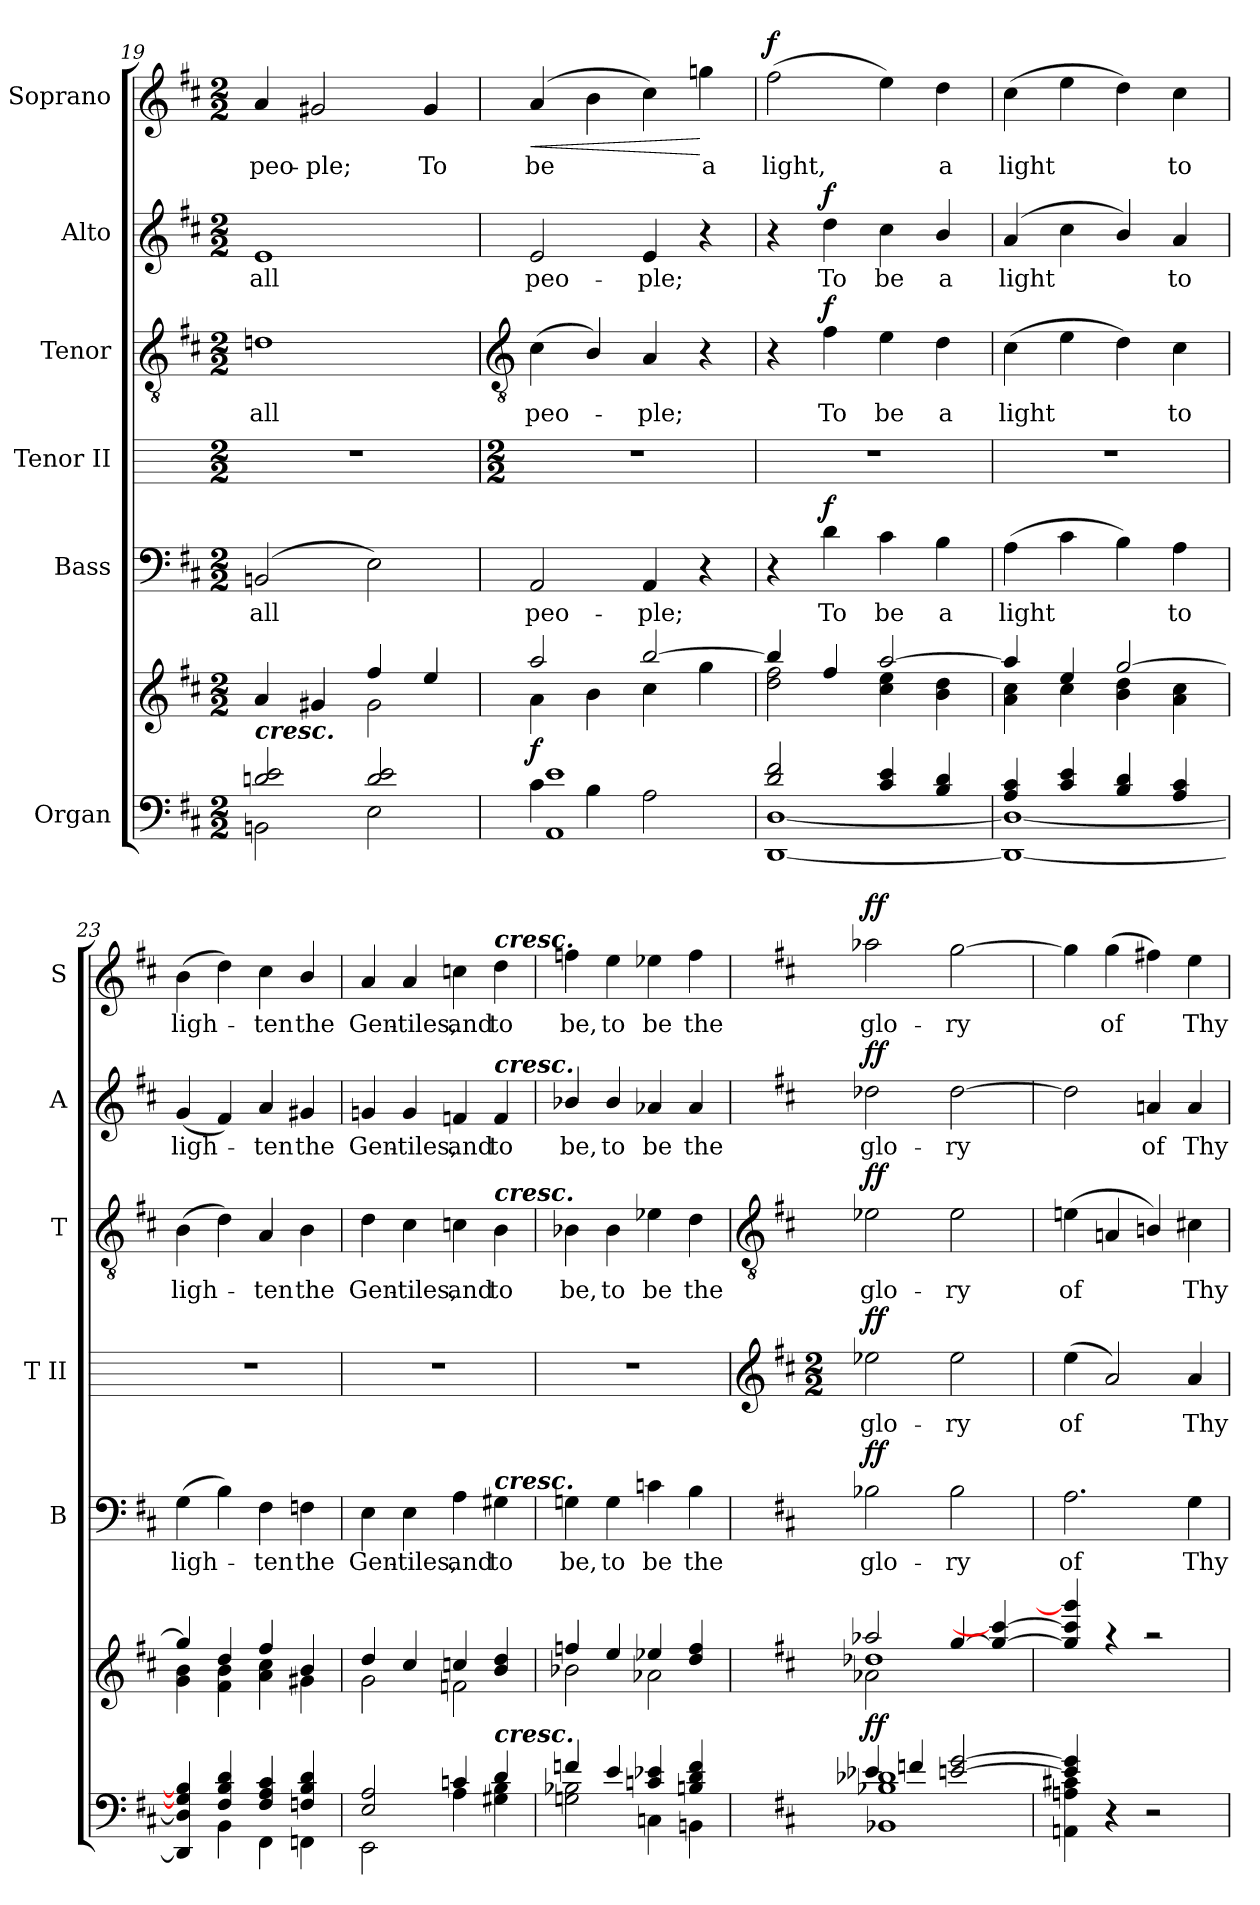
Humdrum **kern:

**kern	**kern	**dynam	**kern	**text	**dynam	**kern	**text	**dynam	**kern	**text	**dynam	**kern	**text	**dynam	**kern	**text	**dynam
*part6	*part6	*part6	*part5	*part5	*part5	*part4	*part4	*part4	*part3	*part3	*part3	*part2	*part2	*part2	*part1	*part1	*part1
*staff7	*staff6	*staff6/7	*staff5	*staff5	*staff5	*staff4	*staff4	*staff4	*staff3	*staff3	*staff3	*staff2	*staff2	*staff2	*staff1	*staff1	*staff1
*I"Organ	*	*	*I"Bass	*	*	*I"Tenor II	*	*	*I"Tenor	*	*	*I"Alto	*	*	*I"Soprano	*	*
*	*	*	*I'B	*	*	*I'T II	*	*	*I'T	*	*	*I'A	*	*	*I'S	*	*
*clefF4	*clefG2	*	*clefF4	*	*	*	*	*	*clefGv2	*	*	*clefG2	*	*	*clefG2	*	*
*k[f#c#]	*k[f#c#]	*	*k[f#c#]	*	*	*	*	*	*k[f#c#]	*	*	*k[f#c#]	*	*	*k[f#c#]	*	*
*D:	*D:	*	*D:	*	*	*	*	*	*D:	*	*	*D:	*	*	*D:	*	*
*M2/2	*M2/2	*	*M2/2	*	*	*M2/2	*	*	*M2/2	*	*	*M2/2	*	*	*M2/2	*	*
=19	=19	=19	=19	=19	=19	=19	=19	=19	=19	=19	=19	=19	=19	=19	=19	=19	=19
*^	*^	*	*	*	*	*	*	*	*	*	*	*	*	*	*	*	*
*	*^	*	*	*	*	*	*	*	*	*	*	*	*	*	*	*	*	*	*
!LO:TX:a:Bi:t=cresc.	!	!	!	!	!	!	!	!	!	!	!	!	!	!	!	!	!	!	!	!
!	!	!	!	!	!	!	!LO:LY:b	!	!	!	!	!	!LO:LY:b	!	!	!LO:LY:b	!	!	!LO:LY:b	!
2dn/ 2e/	1ryy	2BBn\	4a/	2ryy	.	(<2BBn	all	.	1r	.	.	1dn	all	.	1e	all	.	4a	peo-	.
!	!	!	!	!	!	!	!	!	!	!	!	!	!	!	!	!	!	!	!LO:LY:b	!
.	.	.	4g#X/	.	.	.	.	.	.	.	.	.	.	.	.	.	.	2g#X	-ple;	.
2d/ 2e/	.	2E\	4ff#/	2g#\	.	2E)	.	.	.	.	.	.	.	.	.	.	.	.	.	.
!	!	!	!	!	!	!	!	!	!	!	!	!	!	!	!	!	!	!	!LO:LY:b	!
.	.	.	4ee/	.	.	.	.	.	.	.	.	.	.	.	.	.	.	4g#	To	.
*v	*v	*v	*	*	*	*	*	*	*	*	*	*	*	*	*	*	*	*	*	*
!!LO:LB:g=z
=20	=20	=20	=20	=20	=20	=20	=20	=20	=20	=20	=20	=20	=20	=20	=20	=20	=20	=20
*	*	*	*	*	*	*	*	*	*	*clefGv2	*	*	*	*	*	*	*	*
*	*	*	*	*	*	*	*M2/2	*	*	*	*	*	*	*	*	*	*	*
*^	*	*	*	*	*	*	*	*	*	*	*	*	*	*	*	*	*	*
!	!	!	!	!LO:DY:b	!	!LO:LY:b	!	!	!	!	!	!LO:LY:b	!	!	!LO:LY:b	!	!	!LO:LY:b	!LO:HP:b
4c#\	1AA\ 1e\	2aa/	4a\	f	2AA	peo-	.	1r	.	.	(<4c#	peo-	.	2e	peo-	.	(>4a	be	<
4B\	.	.	4b\	.	.	.	.	.	.	.	4B/)	.	.	.	.	.	4b	.	.
!	!	!	!	!	!	!LO:LY:b	!	!	!	!	!	!LO:LY:b	!	!	!LO:LY:b	!	!	!	!
2A\	.	[2bb	4cc#\	.	4AA	-ple;	.	.	.	.	4A	ple;	.	4e	-ple;	.	4cc#)	.	.
!	!	!	!	!	!	!	!	!	!	!	!	!	!	!	!	!	!	!LO:LY:b	!
.	.	.	4gg\	.	4r	.	.	.	.	.	4r	.	.	4r	.	.	4ggn	a	[
=21	=21	=21	=21	=21	=21	=21	=21	=21	=21	=21	=21	=21	=21	=21	=21	=21	=21	=21	=21
!	!	!	!	!	!	!	!	!	!	!	!	!	!	!	!	!	!	!LO:LY:b	!LO:DY:b
2d/ 2f#/	[1DD\ [1D\	4bb/]	2dd\ 2ff#\	.	4r	.	.	1r	.	.	4r	.	.	4r	.	.	(>2ff#	light,	f
!	!	!	!	!	!	!LO:LY:b	!LO:DY:b	!	!	!	!	!LO:LY:b	!LO:DY:b	!	!LO:LY:b	!LO:DY:b	!	!	!
.	.	4ff#/	.	.	4d	To	f	.	.	.	4f#	To	f	4dd	To	f	.	.	.
!	!	!	!	!	!	!LO:LY:b	!	!	!	!	!	!LO:LY:b	!	!	!LO:LY:b	!	!	!	!
4c#/ 4e/	.	[2aa/	4cc#\ 4ee\	.	4c#	be	.	.	.	.	4e	be	.	4cc#	be	.	4ee)	.	.
!	!	!	!	!	!	!LO:LY:b	!	!	!	!	!	!LO:LY:b	!	!	!LO:LY:b	!	!	!LO:LY:b	!
4B/ 4d/	.	.	4b\ 4dd\	.	4B	a	.	.	.	.	4d	a	.	4b/	a	.	4dd	a	.
=22	=22	=22	=22	=22	=22	=22	=22	=22	=22	=22	=22	=22	=22	=22	=22	=22	=22	=22	=22
!	!	!	!	!	!	!LO:LY:b	!	!	!	!	!	!LO:LY:b	!	!	!LO:LY:b	!	!	!LO:LY:b	!
4A/ 4c#/	1DD\_ 1D\_	4aa/]	4a\ 4cc#\	.	(>4A	light	.	1r	.	.	(>4c#	light	.	(>4a	light	.	(>4cc#	light	.
4c#/ 4e/	.	4ee/	4cc#\	.	4c#	.	.	.	.	.	4e	.	.	4cc#	.	.	4ee	.	.
4B/ 4d/	.	[2gg/	4b\ 4dd\	.	4B)	.	.	.	.	.	4d)	.	.	4b/)	.	.	4dd)	.	.
!	!	!	!	!	!	!LO:LY:b	!	!	!	!	!	!LO:LY:b	!	!	!LO:LY:b	!	!	!LO:LY:b	!
4A/ 4c#/	.	.	4a\ 4cc#\	.	4A	to	.	.	.	.	4c#	to	.	4a	to	.	4cc#	to	.
=23	=23	=23	=23	=23	=23	=23	=23	=23	=23	=23	=23	=23	=23	=23	=23	=23	=23	=23	=23
!	!	!	!	!	!	!LO:LY:b	!	!	!	!	!	!LO:LY:b	!	!	!LO:LY:b	!	!	!LO:LY:b	!
4ryy	4DD/] 4D/] 4G/] 4B/]	4gg/]	4g\ 4b\	.	(>4G	ligh-	.	1r	.	.	(>4B	ligh-	.	(<4g	ligh-	.	(>4b	ligh-	.
4F#/ 4B/ 4d/	4BB\	4dd/	4f#\ 4b\	.	4B)	.	.	.	.	.	4d)	.	.	4f#)	.	.	4dd)	.	.
!	!	!	!	!	!	!LO:LY:b	!	!	!	!	!	!LO:LY:b	!	!	!LO:LY:b	!	!	!LO:LY:b	!
4F#/ 4A/ 4c#/	4FF#\	4ff#/	4a\ 4cc#\	.	4F#	ten	.	.	.	.	4A	ten	.	4a	ten	.	4cc#	ten	.
!	!	!	!	!	!	!LO:LY:b	!	!	!	!	!	!LO:LY:b	!	!	!LO:LY:b	!	!	!LO:LY:b	!
4Fn/ 4B/ 4d/	4FFn\	4b/	4g#X\	.	4Fn	the	.	.	.	.	4B	the	.	4g#X	the	.	4b/	the	.
=24	=24	=24	=24	=24	=24	=24	=24	=24	=24	=24	=24	=24	=24	=24	=24	=24	=24	=24	=24
!	!	!	!	!	!	!LO:LY:b	!	!	!	!	!	!LO:LY:b	!	!	!LO:LY:b	!	!	!LO:LY:b	!
2E/ 2A/	2EE\	4dd/	2g\	.	4E	Gen-	.	1r	.	.	4d	Gen-	.	4gn	Gen-	.	4a	Gen-	.
!	!	!	!	!	!	!LO:LY:b	!	!	!	!	!	!LO:LY:b	!	!	!LO:LY:b	!	!	!LO:LY:b	!
.	.	4cc#/	.	.	4E	-tiles,	.	.	.	.	4c#	-tiles,	.	4g	-tiles,	.	4a	-tiles,	.
!	!	!	!	!	!	!LO:LY:b	!	!	!	!	!	!LO:LY:b	!	!	!LO:LY:b	!	!	!LO:LY:b	!
4cn/	4A\	4ccn/	2fn\	.	4A	and	.	.	.	.	4cn	and	.	4fn	and	.	4ccn	and	.
!	!	!	!	!	!	!	!	!	!	!	!	!	!	!	!	!	!LO:TX:a:Bi:t=cresc.	!	!
!	!	!	!	!	!	!	!	!	!	!	!	!	!	!LO:TX:a:Bi:t=cresc.	!	!	!	!	!
!	!	!	!	!	!	!	!	!	!	!	!LO:TX:a:Bi:t=cresc.	!	!	!	!	!	!	!	!
!	!	!	!	!	!LO:TX:a:Bi:t=cresc.	!	!	!	!	!	!	!	!	!	!	!	!	!	!
!LO:TX:a:Bi:t=cresc.	!	!	!	!	!	!	!	!	!	!	!	!	!	!	!	!	!	!	!
!	!	!	!	!	!	!LO:LY:b	!	!	!	!	!	!LO:LY:b	!	!	!LO:LY:b	!	!	!LO:LY:b	!
4d/	4G#X\ 4B\	4b/ 4dd/	.	.	4G#X	to	.	.	.	.	4B	to	.	4f	to	.	4dd	to	.
=25	=25	=25	=25	=25	=25	=25	=25	=25	=25	=25	=25	=25	=25	=25	=25	=25	=25	=25	=25
!	!	!	!	!	!	!LO:LY:b	!	!	!	!	!	!LO:LY:b	!	!	!LO:LY:b	!	!	!LO:LY:b	!
4fn/	2Gn\ 2B-X\	4ffn/	2b-X\	.	4Gn	be,	.	1r	.	.	4B-X	be,	.	4b-X/	be,	.	4ffn	be,	.
!	!	!	!	!	!	!LO:LY:b	!	!	!	!	!	!LO:LY:b	!	!	!LO:LY:b	!	!	!LO:LY:b	!
4e/	.	4ee/	.	.	4G	to	.	.	.	.	4B-	to	.	4b-/	to	.	4ee	to	.
!	!	!	!	!	!	!LO:LY:b	!	!	!	!	!	!LO:LY:b	!	!	!LO:LY:b	!	!	!LO:LY:b	!
4cn/ 4e-X/	4Cn\	4ee-X/	2a-X\	.	4cn	be	.	.	.	.	4e-X	be	.	4a-X	be	.	4ee-X	be	.
!	!	!	!	!	!	!LO:LY:b	!	!	!	!	!	!LO:LY:b	!	!	!LO:LY:b	!	!	!LO:LY:b	!
4B/ 4d/ 4f/	4BBn\	4dd/ 4ff/	.	.	4B	the	.	.	.	.	4d	the	.	4a-	the	.	4ff	the	.
*v	*v	*	*	*	*	*	*	*	*	*	*	*	*	*	*	*	*	*	*
*	*v	*v	*	*	*	*	*	*	*	*	*	*	*	*	*	*	*	*
!!LO:LB:g=z
=26	=26	=26	=26	=26	=26	=26	=26	=26	=26	=26	=26	=26	=26	=26	=26	=26	=26
*	*	*	*	*	*	*clefG2	*	*	*clefGv2	*	*	*	*	*	*	*	*
*	*	*	*	*	*	*k[f#c#]	*	*	*	*	*	*	*	*	*	*	*
*	*	*	*	*	*	*D:	*	*	*	*	*	*	*	*	*	*	*
*	*	*	*	*	*	*M2/2	*	*	*	*	*	*	*	*	*	*	*
*^	*^	*	*	*	*	*	*	*	*	*	*	*	*	*	*	*	*
*	*^	*	*^	*	*	*	*	*	*	*	*	*	*	*	*	*	*	*	*
!	!	!	!	!	!	!LO:DY:b	!	!LO:LY:b	!LO:DY:b	!	!LO:LY:b	!LO:DY:b	!	!LO:LY:b	!LO:DY:b	!	!LO:LY:b	!LO:DY:b	!	!LO:LY:b	!LO:DY:b
4e-X/	2ryy	1BB-X\ 1B-X\ 1d-X\	2aa-X/	1dd-X\	2a-X\	ff	2B-X	glo-	ff	2ee-X\	glo-	ff	2e-X\	glo-	ff	2dd-X	glo-	ff	2aa-X	glo-	ff
4fn/	.	.	.	.	.	.	.	.	.	.	.	.	.	.	.	.	.	.	.	.	.
!	!	!	!	!	!	!	!	!LO:LY:b	!	!	!LO:LY:b	!	!	!LO:LY:b	!	!	!LO:LY:b	!	!	!LO:LY:b	!
[2en/ [2g/	2ryy	.	[4gg/	.	2ryy	.	2B-	-ry	.	2ee-\	-ry	.	2e-\	-ry	.	[2dd-	-ry	.	[2gg	-ry	.
.	.	.	4gg/_ 4ccc#/_	.	.	.	.	.	.	.	.	.	.	.	.	.	.	.	.	.	.
*	*	*	*	*v	*v	*	*	*	*	*	*	*	*	*	*	*	*	*	*	*	*
=27	=27	=27	=27	=27	=27	=27	=27	=27	=27	=27	=27	=27	=27	=27	=27	=27	=27	=27	=27	=27
!	!	!	!	!	!	!	!LO:LY:b	!	!	!LO:LY:b	!	!	!LO:LY:b	!	!	!	!	!	!	!
4e/] 4g/]	1ryy	4AAn\ 4An\ 4c#X\	4gg/] 4ccc#/] 4ggg/]	1ryy	.	2.A	of	.	(<4ee	of	.	(<4en	of	.	2dd-]	.	.	4gg]	.	.
!	!	!	!	!	!	!	!	!	!	!	!	!	!	!	!	!	!	!	!LO:LY:b	!
4r	.	4r	4r	.	.	.	.	.	2a)	.	.	4An	.	.	.	.	.	(>4gg	of	.
!	!	!	!	!	!	!	!	!	!	!	!	!	!	!	!	!LO:LY:b	!	!	!	!
2r	.	2r	2r	.	.	.	.	.	.	.	.	4Bn/)	.	.	4an	of	.	4ff#X)	.	.
!	!	!	!	!	!	!	!LO:LY:b	!	!	!LO:LY:b	!	!	!LO:LY:b	!	!	!LO:LY:b	!	!	!LO:LY:b	!
.	.	.	.	.	.	4G	Thy	.	4a	Thy	.	4c#X	Thy	.	4a	Thy	.	4ee	Thy	.
*v	*v	*v	*	*	*	*	*	*	*	*	*	*	*	*	*	*	*	*	*	*
*	*v	*v	*	*	*	*	*	*	*	*	*	*	*	*	*	*	*	*
=	=	=	=	=	=	=	=	=	=	=	=	=	=	=	=	=	=
*-	*-	*-	*-	*-	*-	*-	*-	*-	*-	*-	*-	*-	*-	*-	*-	*-	*-
